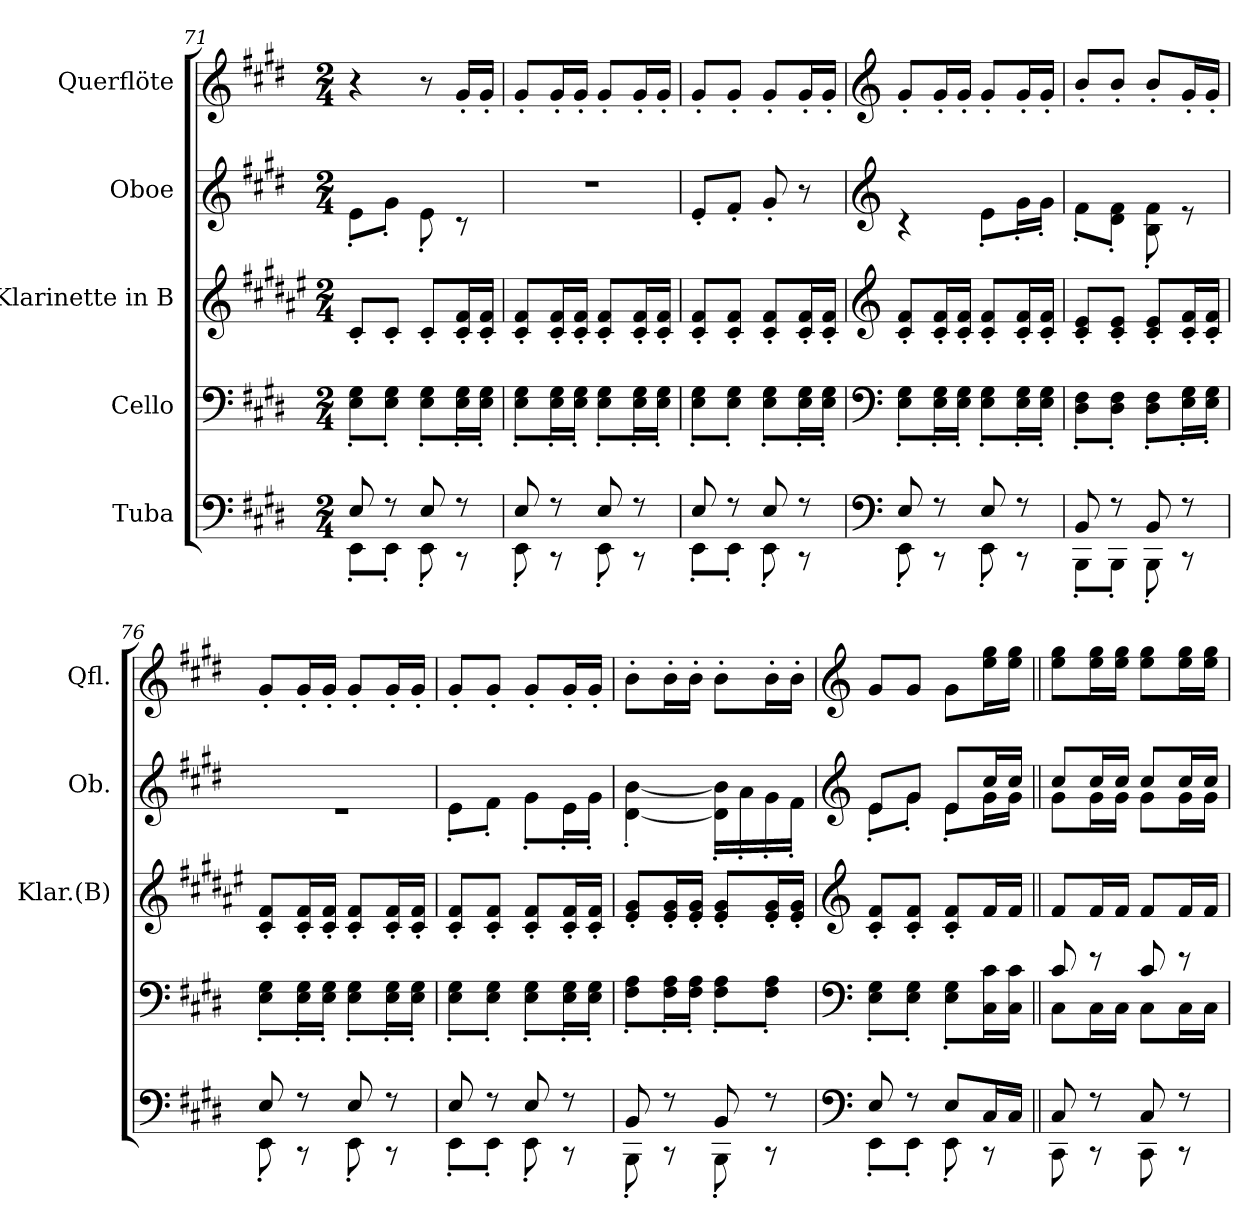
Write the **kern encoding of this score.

**kern	**kern	**kern	**kern	**kern
*part5	*part4	*part3	*part2	*part1
*staff5	*staff4	*staff3	*staff2	*staff1
*I"Tuba	*I"Cello	*I"Klarinette in B	*I"Oboe	*I"Querflöte
*	*	*I'Klar.(B)	*I'Ob.	*I'Qfl.
*clefF4	*clefF4	*clefG2	*clefG2	*clefG2
*	*	*ITrd1c2	*	*
*k[f#c#g#d#]	*k[f#c#g#d#]	*k[f#c#g#d#]	*k[f#c#g#d#]	*k[f#c#g#d#]
*M2/4	*M2/4	*M2/4	*M2/4	*M2/4
=71	=71	=71	=71	=71
*^	*^	*	*^	*
8E/	8EE'\L	2ryy	8E\' 8G#\'L	8B'/L	2ryy	8e'\L	4r
8r	8EE'\J	.	8E\' 8G#\'J	8B'/J	.	8g#'\J	.
8E/	8EE'\	.	8E\' 8G#\'L	8B'/L	.	8e'\	8r
8r	8r	.	16E\' 16G#\'L	16B/' 16e/'L	.	8r	16g#'/LL
.	.	.	16E\' 16G#\'JJ	16B/' 16e/'JJ	.	.	16g#'/JJ
*	*	*	*	*	*v	*v	*
=72	=72	=72	=72	=72	=72	=72
8E/	8EE'\	2ryy	8E\' 8G#\'L	8B/' 8e/'L	2r	8g#'/L
8r	8r	.	16E\' 16G#\'L	16B/' 16e/'L	.	16g#'/L
.	.	.	16E\' 16G#\'JJ	16B/' 16e/'JJ	.	16g#'/JJ
8E/	8EE'\	.	8E\' 8G#\'L	8B/' 8e/'L	.	8g#'/L
8r	8r	.	16E\' 16G#\'L	16B/' 16e/'L	.	16g#'/L
.	.	.	16E\' 16G#\'JJ	16B/' 16e/'JJ	.	16g#'/JJ
=73	=73	=73	=73	=73	=73	=73
*	*	*	*	*	*^	*
8E/	8EE'\L	2ryy	8E\' 8G#\'L	8B/' 8e/'L	8e'/L	4.ryy	8g#'/L
8r	8EE'\J	.	8E\' 8G#\'J	8B/' 8e/'J	8f#'/J	.	8g#'/J
8E/	8EE'\	.	8E\' 8G#\'L	8B/' 8e/'L	8g#'/	.	8g#'/L
8r	8r	.	16E\' 16G#\'L	16B/' 16e/'L	8ryy	8r	16g#'/L
.	.	.	16E\' 16G#\'JJ	16B/' 16e/'JJ	.	.	16g#'/JJ
!!LO:LB:g=z
=74	=74	=74	=74	=74	=74	=74	=74
*clefF4	*	*clefF4	*	*clefG2	*clefG2	*	*clefG2
8E/	8EE'\	2ryy	8E\' 8G#\'L	8B/' 8e/'L	2ryy	4r	8g#'/L
8r	8r	.	16E\' 16G#\'L	16B/' 16e/'L	.	.	16g#'/L
.	.	.	16E\' 16G#\'JJ	16B/' 16e/'JJ	.	.	16g#'/JJ
8E/	8EE'\	.	8E\' 8G#\'L	8B/' 8e/'L	.	8e'\L	8g#'/L
8r	8r	.	16E\' 16G#\'L	16B/' 16e/'L	.	16g#'\L	16g#'/L
.	.	.	16E\' 16G#\'JJ	16B/' 16e/'JJ	.	16g#'\JJ	16g#'/JJ
=75	=75	=75	=75	=75	=75	=75	=75
8BB/	8BBB'\L	2ryy	8D#\' 8F#\'L	8B/' 8d#/'L	2ryy	8f#'\L	8b'/L
8r	8BBB'\J	.	8D#\' 8F#\'J	8B/' 8d#/'J	.	8d#\' 8f#\'J	8b'/J
8BB/	8BBB'\	.	8D#\' 8F#\'L	8B/' 8d#/'L	.	8B\' 8f#\'	8b'/L
8r	8r	.	16E\' 16G#\'L	16B/' 16e/'L	.	8r	16g#'/L
.	.	.	16E\' 16G#\'JJ	16B/' 16e/'JJ	.	.	16g#'/JJ
=76	=76	=76	=76	=76	=76	=76	=76
8E/	8EE'\	2ryy	8E\' 8G#\'L	8B/' 8e/'L	2ryy	2r	8g#'/L
8r	8r	.	16E\' 16G#\'L	16B/' 16e/'L	.	.	16g#'/L
.	.	.	16E\' 16G#\'JJ	16B/' 16e/'JJ	.	.	16g#'/JJ
8E/	8EE'\	.	8E\' 8G#\'L	8B/' 8e/'L	.	.	8g#'/L
8r	8r	.	16E\' 16G#\'L	16B/' 16e/'L	.	.	16g#'/L
.	.	.	16E\' 16G#\'JJ	16B/' 16e/'JJ	.	.	16g#'/JJ
=77	=77	=77	=77	=77	=77	=77	=77
8E/	8EE'\L	2ryy	8E\' 8G#\'L	8B/' 8e/'L	2ryy	8e'\L	8g#'/L
8r	8EE'\J	.	8E\' 8G#\'J	8B/' 8e/'J	.	8f#'\J	8g#'/J
8E/	8EE'\	.	8E\' 8G#\'L	8B/' 8e/'L	.	8g#'\L	8g#'/L
8r	8r	.	16E\' 16G#\'L	16B/' 16e/'L	.	16e'\L	16g#'/L
.	.	.	16E\' 16G#\'JJ	16B/' 16e/'JJ	.	16g#'\JJ	16g#'/JJ
=78	=78	=78	=78	=78	=78	=78	=78
8BB/	8BBB'\	2ryy	8F#\' 8A\'L	8d#/' 8f#/'L	2ryy	[4d#\' [4b\'	8b'\L
8r	8r	.	16F#\' 16A\'L	16d#/' 16f#/'L	.	.	16b'\L
.	.	.	16F#\' 16A\'JJ	16d#/' 16f#/'JJ	.	.	16b'\JJ
8BB/	8BBB'\	.	8F#\' 8A\'L	8d#/' 8f#/'L	.	16d#\]' 16b\]'LL	8b'\L
.	.	.	.	.	.	16a'\	.
8r	8r	.	8F#\' 8A\'J	16d#/' 16f#/'L	.	16g#'\	16b'\L
.	.	.	.	16d#/' 16f#/'JJ	.	16f#'\JJ	16b'\JJ
!!LO:PB:g=z
=79	=79	=79	=79	=79	=79	=79	=79
*clefF4	*	*clefF4	*	*clefG2	*clefG2	*	*clefG2
8E/	8EE'\L	2ryy	8E\' 8G#\'L	8B/' 8e/'L	8e/L	8e'\L	8g#/L
8r	8EE'\J	.	8E\' 8G#\'J	8B/' 8e/'J	8g#/J	8g#'\J	8g#/J
8E/L	8EE'\	.	8E\' 8G#\'L	8B/' 8e/'L	8e/L	8e'\L	8g#\L
16C#/L	8r	.	16C#\ 16c#\L	16e/L	16cc#/L	16g#\L	16ee\ 16gg#\L
16C#/JJ	.	.	16C#\ 16c#\JJ	16e/JJ	16cc#/JJ	16g#\JJ	16ee\ 16gg#\JJ
=80||	=80||	=80||	=80||	=80||	=80||	=80||	=80||
8C#/	8CC#\	8c#/	8C#\L	8e/L	8cc#/L	8g#\L	8ee\ 8gg#\L
8r	8r	8r	16C#\L	16e/L	16cc#/L	16g#\L	16ee\ 16gg#\L
.	.	.	16C#\JJ	16e/JJ	16cc#/JJ	16g#\JJ	16ee\ 16gg#\JJ
8C#/	8CC#\	8c#/	8C#\L	8e/L	8cc#/L	8g#\L	8ee\ 8gg#\L
8r	8r	8r	16C#\L	16e/L	16cc#/L	16g#\L	16ee\ 16gg#\L
.	.	.	16C#\JJ	16e/JJ	16cc#/JJ	16g#\JJ	16ee\ 16gg#\JJ
*v	*v	*	*	*	*v	*v	*
*	*v	*v	*	*	*
=	=	=	=	=
*-	*-	*-	*-	*-
